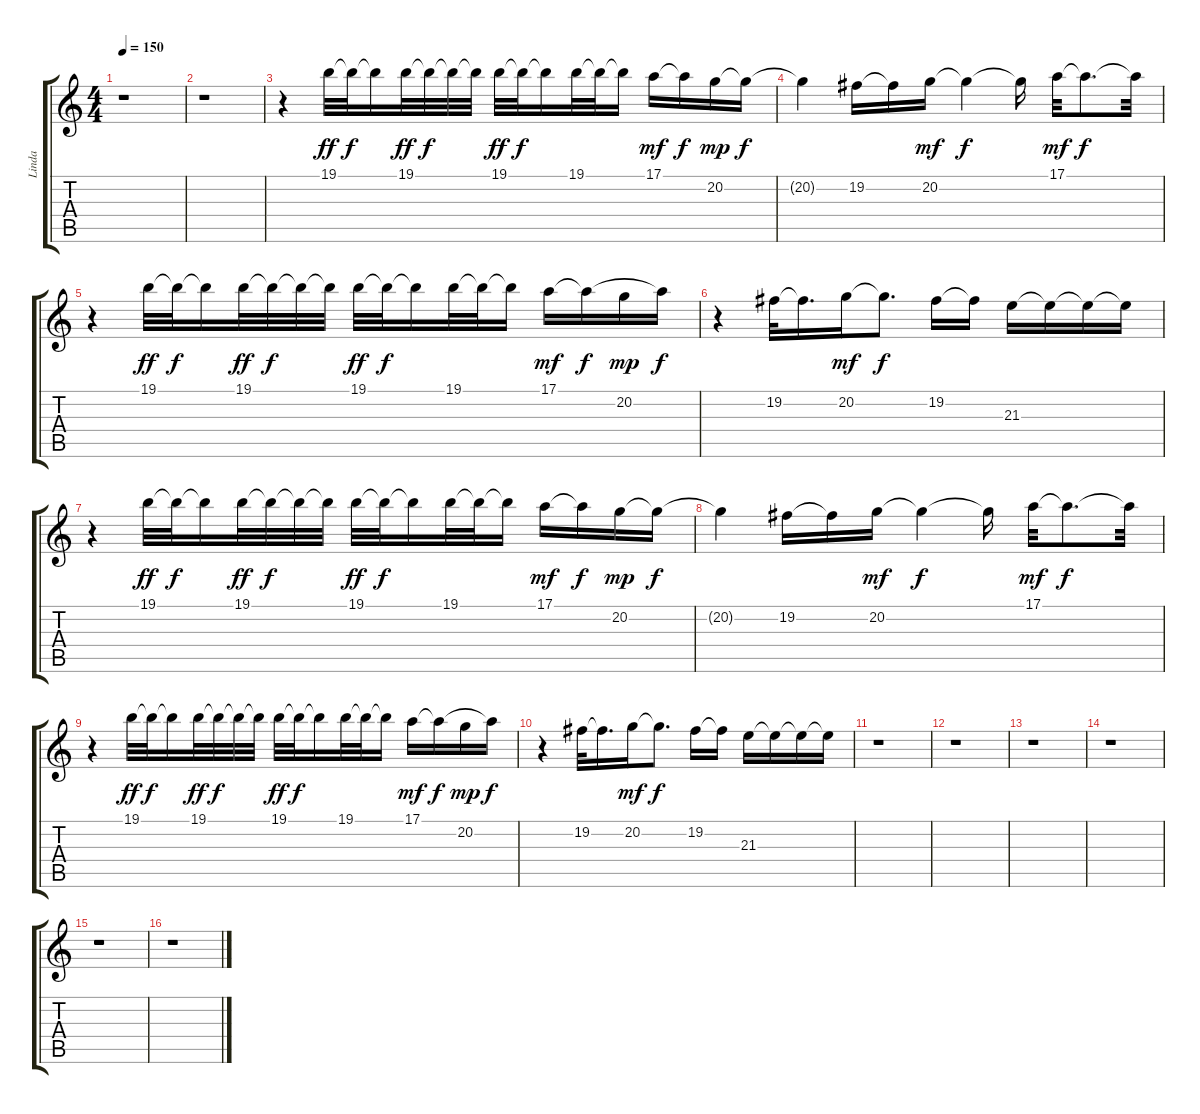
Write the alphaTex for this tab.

\track ("Linda" "Linda") {instrument brightacousticpiano}
\staff {score tabs}
\tuning (E4 B3 G3 D3 A2 E2) {hide}
\ts (4 4)
\tempo 150
\clef g2
\ks c
r.1{dy f} |
r.1 |
r.4 19.1.32{dy ff} 19.1{t}.32{dy f} 19.1{t}.16 19.1.32{dy ff} 19.1{t}.32{dy f} 19.1{t}.32 19.1{t}.32 19.1.32{dy ff} 19.1{t}.32{dy f} 19.1{t}.16 19.1.32 19.1{t}.32 19.1{t}.16 17.1.16{dy mf} 17.1{t}.16{dy f} 20.2.16{dy mp} 20.2{t}.16{dy f} |
20.2{t}.4 19.2.16 19.2{t}.16 20.2.16{dy mf} 20.2{t}.4{dy f} 20.2{t}.16 17.1.32{dy mf} 17.1{t}.8{d dy f} 17.1{t}.32 |
r.4 19.1.32{dy ff} 19.1{t}.32{dy f} 19.1{t}.16 19.1.32{dy ff} 19.1{t}.32{dy f} 19.1{t}.32 19.1{t}.32 19.1.32{dy ff} 19.1{t}.32{dy f} 19.1{t}.16 19.1.32 19.1{t}.32 19.1{t}.16 17.1.16{dy mf} 17.1{t}.16{dy f} 20.2.16{dy mp} 17.1{t}.16{dy f} |
r.4 19.2.32 19.2{t}.16{d} 20.2.16{dy mf} 20.2{t}.8{d dy f} 19.2.16 19.2{t}.16 21.3.16 21.3{t}.16 21.3{t}.16 21.3{t}.16 |
r.4 19.1.32{dy ff} 19.1{t}.32{dy f} 19.1{t}.16 19.1.32{dy ff} 19.1{t}.32{dy f} 19.1{t}.32 19.1{t}.32 19.1.32{dy ff} 19.1{t}.32{dy f} 19.1{t}.16 19.1.32 19.1{t}.32 19.1{t}.16 17.1.16{dy mf} 17.1{t}.16{dy f} 20.2.16{dy mp} 20.2{t}.16{dy f} |
20.2{t}.4 19.2.16 19.2{t}.16 20.2.16{dy mf} 20.2{t}.4{dy f} 20.2{t}.16 17.1.32{dy mf} 17.1{t}.8{d dy f} 17.1{t}.32 |
r.4 19.1.32{dy ff} 19.1{t}.32{dy f} 19.1{t}.16 19.1.32{dy ff} 19.1{t}.32{dy f} 19.1{t}.32 19.1{t}.32 19.1.32{dy ff} 19.1{t}.32{dy f} 19.1{t}.16 19.1.32 19.1{t}.32 19.1{t}.16 17.1.16{dy mf} 17.1{t}.16{dy f} 20.2.16{dy mp} 17.1{t}.16{dy f} |
r.4 19.2.32 19.2{t}.16{d} 20.2.16{dy mf} 20.2{t}.8{d dy f} 19.2.16 19.2{t}.16 21.3.16 21.3{t}.16 21.3{t}.16 21.3{t}.16 |
r.1 |
r.1 |
r.1 |
r.1 |
r.1 |
r.1
